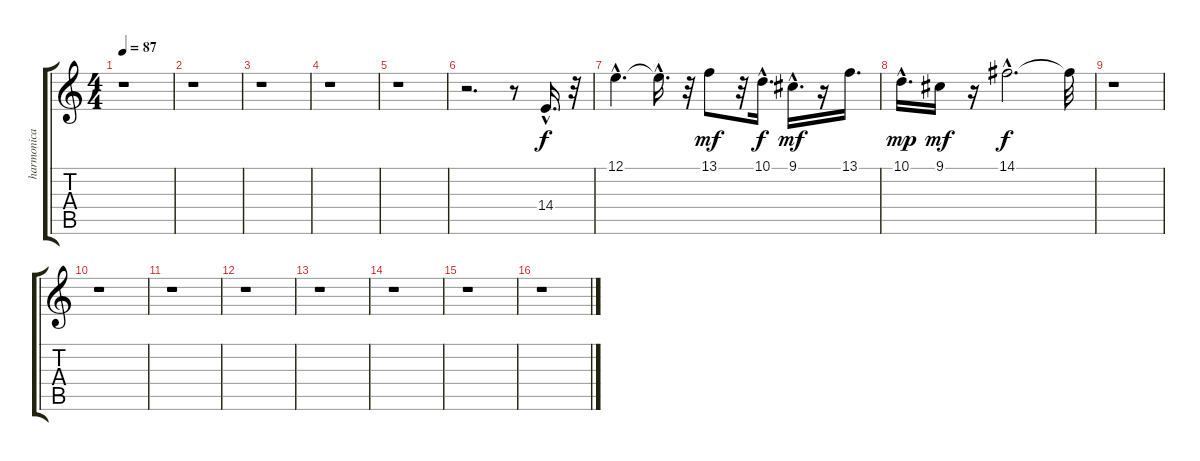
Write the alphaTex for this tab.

\track ("harmonica" "harmonica") {instrument harmonica}
\staff {score tabs}
\tuning (E4 B3 G3 D3 A2 E2) {hide}
\ts (4 4)
\tempo 87
\clef g2
\ks c
r.1{dy f} |
r.1 |
r.1 |
r.1 |
r.1 |
r.2{d} r.8 14.4{hac}.16{d volume 16} r.32 |
12.1{hac}.4{d} 12.1{hac t}.16{d} r.32 13.1.8{dy mf} r.32 10.1{hac}.16{d dy f} 9.1{hac}.16{d dy mf} r.16 13.1.16{d} |
10.1{hac}.16{d dy mp} 9.1.16{dy mf} r.16 14.1{hac}.2{d dy f} 14.1{t}.32 |
r.1 |
r.1 |
r.1 |
r.1 |
r.1 |
r.1 |
r.1 |
r.1
